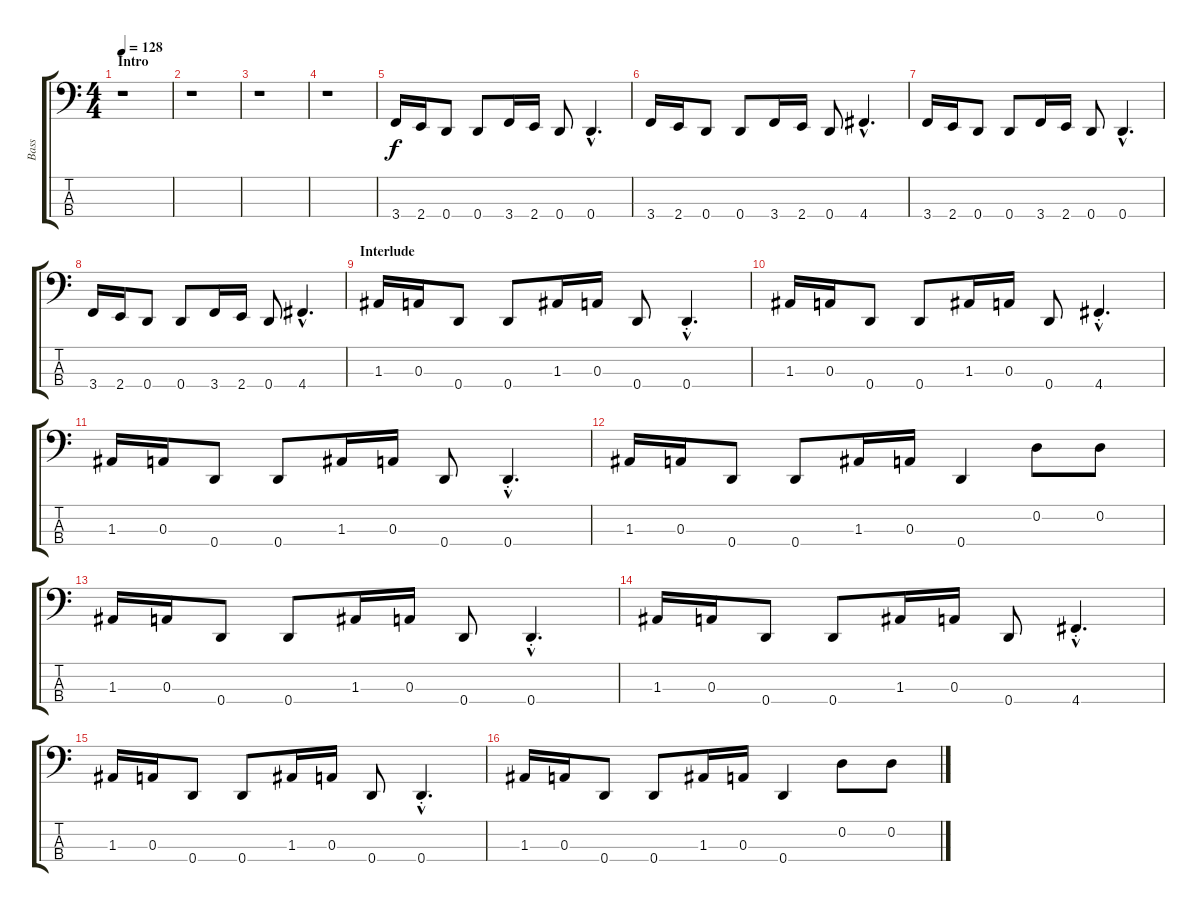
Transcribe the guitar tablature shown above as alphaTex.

\track ("Bass" "Bass") {instrument electricbasspick}
\staff {score tabs}
\tuning (G2 D2 A1 D1) {hide}
\ts (4 4)
\section ("" "Intro")
\tempo 128
\clef f4
\ks c
r.1{dy f instrument electricbasspick} |
r.1 |
r.1 |
r.1 |
3.4.16 2.4.16 0.4.8 0.4.8 3.4.16 2.4.16 0.4.8 0.4{hac}.4{d} |
3.4.16 2.4.16 0.4.8 0.4.8 3.4.16 2.4.16 0.4.8 4.4{hac}.4{d} |
3.4.16 2.4.16 0.4.8 0.4.8 3.4.16 2.4.16 0.4.8 0.4{hac}.4{d} |
3.4.16 2.4.16 0.4.8 0.4.8 3.4.16 2.4.16 0.4.8 4.4{hac}.4{d} |
\section ("" "Interlude")
1.3.16 0.3.16 0.4.8 0.4.8 1.3.16 0.3.16 0.4.8 0.4{hac st}.4{d} |
1.3.16 0.3.16 0.4.8 0.4.8 1.3.16 0.3.16 0.4.8 4.4{hac st}.4{d} |
1.3.16 0.3.16 0.4.8 0.4.8 1.3.16 0.3.16 0.4.8 0.4{hac st}.4{d} |
1.3.16 0.3.16 0.4.8 0.4.8 1.3.16 0.3.16 0.4.4 0.2.8 0.2.8 |
1.3.16 0.3.16 0.4.8 0.4.8 1.3.16 0.3.16 0.4.8 0.4{hac st}.4{d} |
1.3.16 0.3.16 0.4.8 0.4.8 1.3.16 0.3.16 0.4.8 4.4{hac st}.4{d} |
1.3.16 0.3.16 0.4.8 0.4.8 1.3.16 0.3.16 0.4.8 0.4{hac st}.4{d} |
1.3.16 0.3.16 0.4.8 0.4.8 1.3.16 0.3.16 0.4.4 0.2.8 0.2.8
